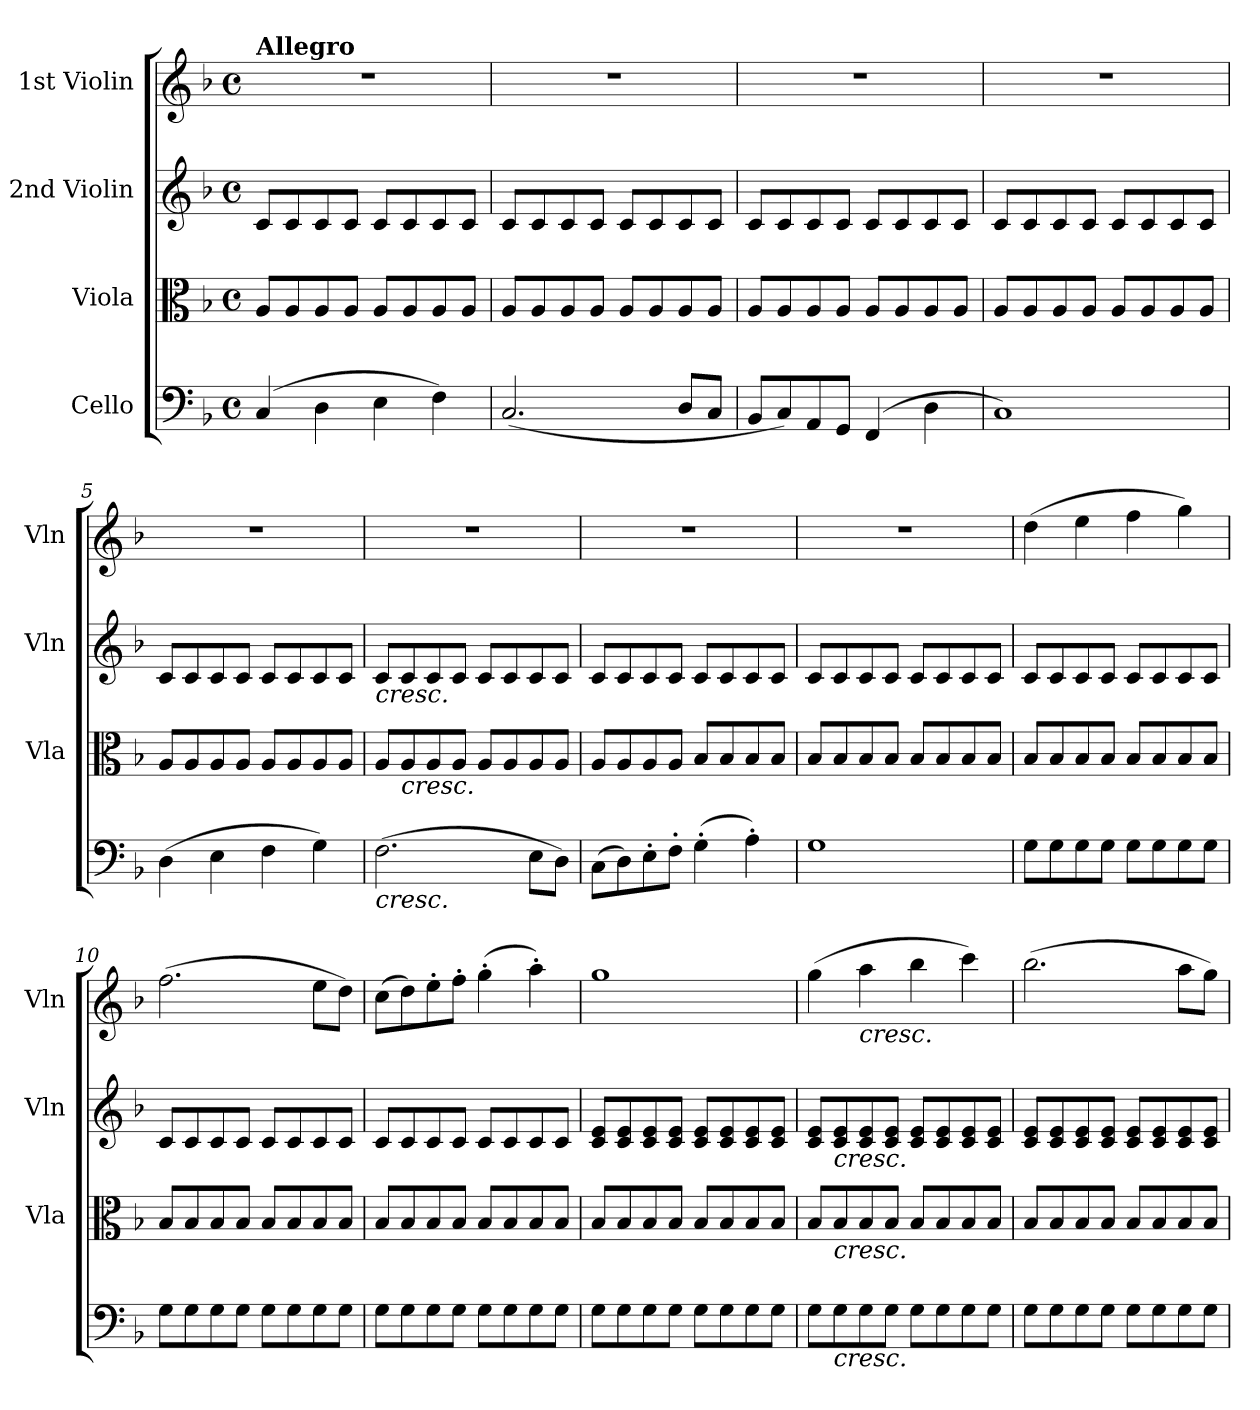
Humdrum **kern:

**kern	**kern	**kern	**kern
*part4	*part3	*part2	*part1
*staff4	*staff3	*staff2	*staff1
*I"Cello	*I"Viola	*I"2nd Violin	*I"1st Violin
*	*I'Vla	*I'Vln	*I'Vln
*clefF4	*clefC3	*clefG2	*clefG2
*k[b-]	*k[b-]	*k[b-]	*k[b-]
*F:	*F:	*F:	*F:
*M4/4	*M4/4	*M4/4	*M4/4
*met(c)	*met(c)	*met(c)	*met(c)
=1	=1	=1	=1
!	!	!	!LO:TX:a:B:t=Allegro
(4C	8AL	8cL	1r
.	8A	8c	.
4D	8A	8c	.
.	8AJ	8cJ	.
4E	8AL	8cL	.
.	8A	8c	.
4F)	8A	8c	.
.	8AJ	8cJ	.
=2	=2	=2	=2
(2.C	8AL	8cL	1r
.	8A	8c	.
.	8A	8c	.
.	8AJ	8cJ	.
.	8AL	8cL	.
.	8A	8c	.
8DL	8A	8c	.
8CJ	8AJ	8cJ	.
=3	=3	=3	=3
8BB-L	8AL	8cL	1r
8C)	8A	8c	.
8AA	8A	8c	.
8GGJ	8AJ	8cJ	.
(4FF	8AL	8cL	.
.	8A	8c	.
4D	8A	8c	.
.	8AJ	8cJ	.
=4	=4	=4	=4
1C)	8AL	8cL	1r
.	8A	8c	.
.	8A	8c	.
.	8AJ	8cJ	.
.	8AL	8cL	.
.	8A	8c	.
.	8A	8c	.
.	8AJ	8cJ	.
=5	=5	=5	=5
(4D	8AL	8cL	1r
.	8A	8c	.
4E	8A	8c	.
.	8AJ	8cJ	.
4F	8AL	8cL	.
.	8A	8c	.
4G)	8A	8c	.
.	8AJ	8cJ	.
=6	=6	=6	=6
!	!	!LO:TX:b:i:t=cresc.	!
!LO:TX:b:i:t=cresc.	!	!	!
(2.F	8AL	8cL	1r
!	!LO:TX:b:i:t=cresc.	!	!
.	8A	8c	.
.	8A	8c	.
.	8AJ	8cJ	.
.	8AL	8cL	.
.	8A	8c	.
8EL	8A	8c	.
8DJ)	8AJ	8cJ	.
=7	=7	=7	=7
(8CL	8AL	8cL	1r
8D)	8A	8c	.
8E'	8A	8c	.
8F'J	8AJ	8cJ	.
(4G'	8B-L	8cL	.
.	8B-	8c	.
4A')	8B-	8c	.
.	8B-J	8cJ	.
=8	=8	=8	=8
1G	8B-L	8cL	1r
.	8B-	8c	.
.	8B-	8c	.
.	8B-J	8cJ	.
.	8B-L	8cL	.
.	8B-	8c	.
.	8B-	8c	.
.	8B-J	8cJ	.
=9	=9	=9	=9
8GL	8B-L	8cL	(4dd
8G	8B-	8c	.
8G	8B-	8c	4ee
8GJ	8B-J	8cJ	.
8GL	8B-L	8cL	4ff
8G	8B-	8c	.
8G	8B-	8c	4gg)
8GJ	8B-J	8cJ	.
=10	=10	=10	=10
8GL	8B-L	8cL	(2.ff
8G	8B-	8c	.
8G	8B-	8c	.
8GJ	8B-J	8cJ	.
8GL	8B-L	8cL	.
8G	8B-	8c	.
8G	8B-	8c	8eeL
8GJ	8B-J	8cJ	8ddJ)
=11	=11	=11	=11
8GL	8B-L	8cL	(8ccL
8G	8B-	8c	8dd)
8G	8B-	8c	8ee'
8GJ	8B-J	8cJ	8ff'J
8GL	8B-L	8cL	(4gg'
8G	8B-	8c	.
8G	8B-	8c	4aa')
8GJ	8B-J	8cJ	.
=12	=12	=12	=12
8GL	8B-L	8c 8eL	1gg
8G	8B-	8c 8e	.
8G	8B-	8c 8e	.
8GJ	8B-J	8c 8eJ	.
8GL	8B-L	8c 8eL	.
8G	8B-	8c 8e	.
8G	8B-	8c 8e	.
8GJ	8B-J	8c 8eJ	.
=13	=13	=13	=13
8GL	8B-L	8c 8eL	(4gg
!	!	!LO:TX:b:i:t=cresc.	!
!	!LO:TX:b:i:t=cresc.	!	!
!LO:TX:b:i:t=cresc.	!	!	!
8G	8B-	8c 8e	.
!	!	!	!LO:TX:b:i:t=cresc.
8G	8B-	8c 8e	4aa
8GJ	8B-J	8c 8eJ	.
8GL	8B-L	8c 8eL	4bb-
8G	8B-	8c 8e	.
8G	8B-	8c 8e	4ccc)
8GJ	8B-J	8c 8eJ	.
=14	=14	=14	=14
8GL	8B-L	8c 8eL	(2.bb-
8G	8B-	8c 8e	.
8G	8B-	8c 8e	.
8GJ	8B-J	8c 8eJ	.
8GL	8B-L	8c 8eL	.
8G	8B-	8c 8e	.
8G	8B-	8c 8e	8aaL
8GJ	8B-J	8c 8eJ	8ggJ)
=	=	=	=
*-	*-	*-	*-
